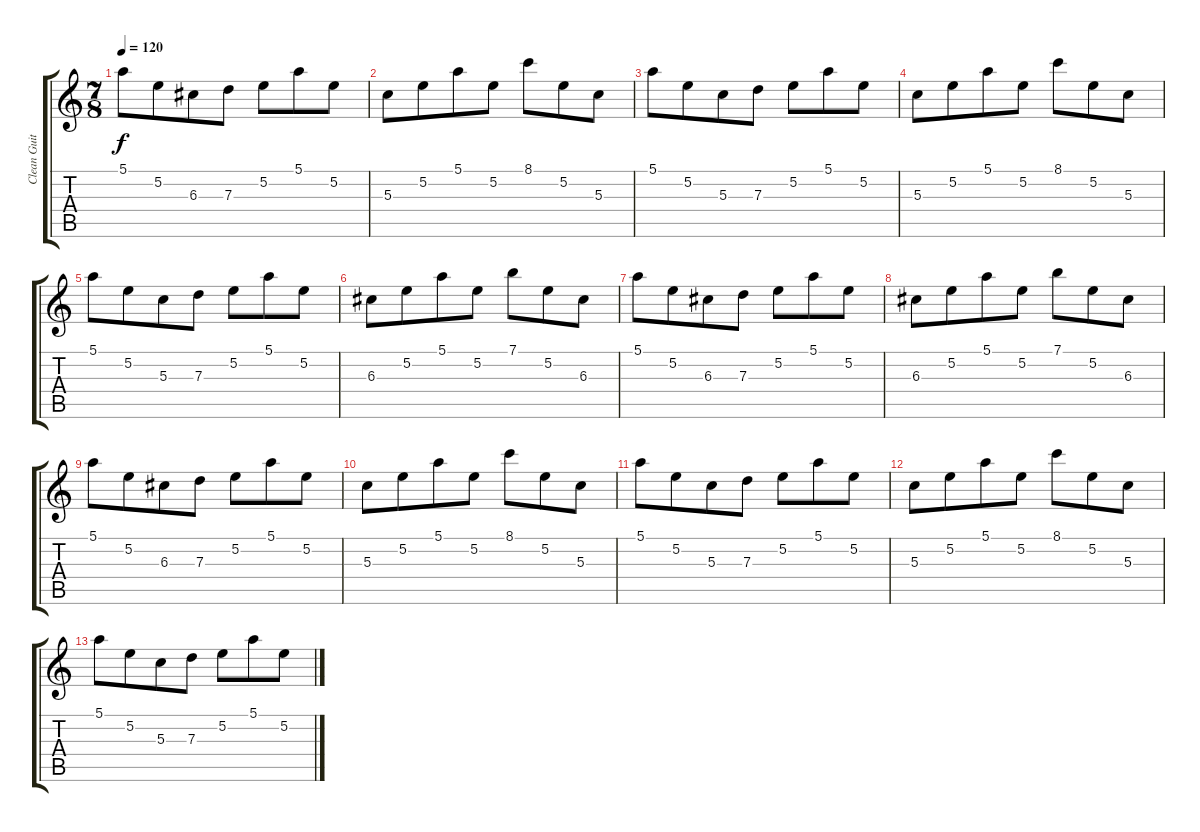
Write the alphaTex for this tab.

\track ("Clean Guitar" "Clean Guit") {instrument electricguitarjazz}
\staff {score tabs}
\tuning (E4 B3 G3 D3 A2 E2) {hide}
\ts (7 8)
\tempo 120
\clef g2
\ks c
5.1.8{dy f} 5.2.8 6.3.8 7.3.8 5.2.8 5.1.8 5.2.8 |
5.3.8 5.2.8 5.1.8 5.2.8 8.1.8 5.2.8 5.3.8 |
5.1.8 5.2.8 5.3.8 7.3.8 5.2.8 5.1.8 5.2.8 |
5.3.8 5.2.8 5.1.8 5.2.8 8.1.8 5.2.8 5.3.8 |
5.1.8 5.2.8 5.3.8 7.3.8 5.2.8 5.1.8 5.2.8 |
6.3.8 5.2.8 5.1.8 5.2.8 7.1.8 5.2.8 6.3.8 |
5.1.8 5.2.8 6.3.8 7.3.8 5.2.8 5.1.8 5.2.8 |
6.3.8 5.2.8 5.1.8 5.2.8 7.1.8 5.2.8 6.3.8 |
5.1.8 5.2.8 6.3.8 7.3.8 5.2.8 5.1.8 5.2.8 |
5.3.8 5.2.8 5.1.8 5.2.8 8.1.8 5.2.8 5.3.8 |
5.1.8 5.2.8 5.3.8 7.3.8 5.2.8 5.1.8 5.2.8 |
5.3.8 5.2.8 5.1.8 5.2.8 8.1.8 5.2.8 5.3.8 |
5.1.8 5.2.8 5.3.8 7.3.8 5.2.8 5.1.8 5.2.8
